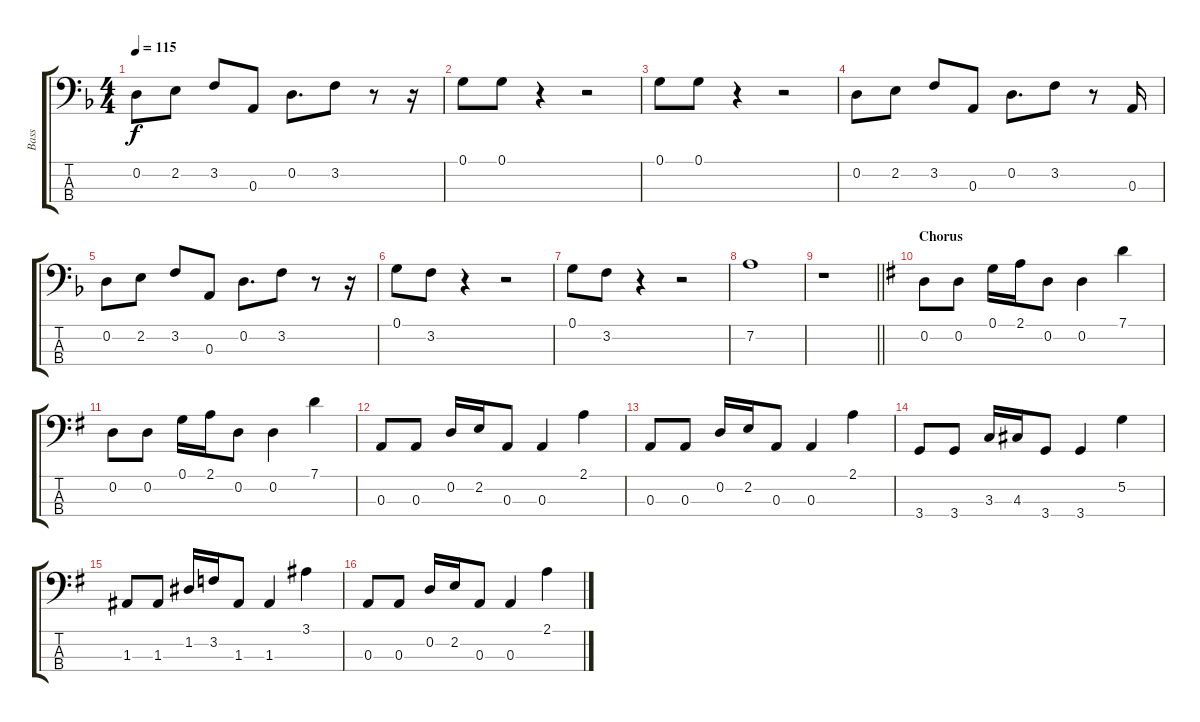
\track ("Bass" "Bass") {instrument electricbassfinger}
\staff {score tabs}
\tuning (G2 D2 A1 E1) {hide}
\ts (4 4)
\tempo 115
\clef f4
\ks dminor
0.2.8{dy f} 2.2.8 3.2.8 0.3.8 0.2.8{d} 3.2.8 r.8 r.16 |
0.1.8 0.1.8 r.4 r.2 |
0.1.8 0.1.8 r.4 r.2 |
0.2.8 2.2.8 3.2.8 0.3.8 0.2.8{d} 3.2.8 r.8 0.3.16 |
0.2.8 2.2.8 3.2.8 0.3.8 0.2.8{d} 3.2.8 r.8 r.16 |
0.1.8 3.2.8 r.4 r.2 |
0.1.8 3.2.8 r.4 r.2 |
7.2.1 |
\barLineRight lightlight
r.1 |
\section ("" "Chorus")
\ks g
0.2.8 0.2.8 0.1.16 2.1.16 0.2.8 0.2.4 7.1.4 |
0.2.8 0.2.8 0.1.16 2.1.16 0.2.8 0.2.4 7.1.4 |
0.3.8 0.3.8 0.2.16 2.2.16 0.3.8 0.3.4 2.1.4 |
0.3.8 0.3.8 0.2.16 2.2.16 0.3.8 0.3.4 2.1.4 |
3.4.8 3.4.8 3.3.16 4.3.16 3.4.8 3.4.4 5.2.4 |
1.3.8 1.3.8 1.2.16 3.2.16 1.3.8 1.3.4 3.1.4 |
0.3.8 0.3.8 0.2.16 2.2.16 0.3.8 0.3.4 2.1.4
